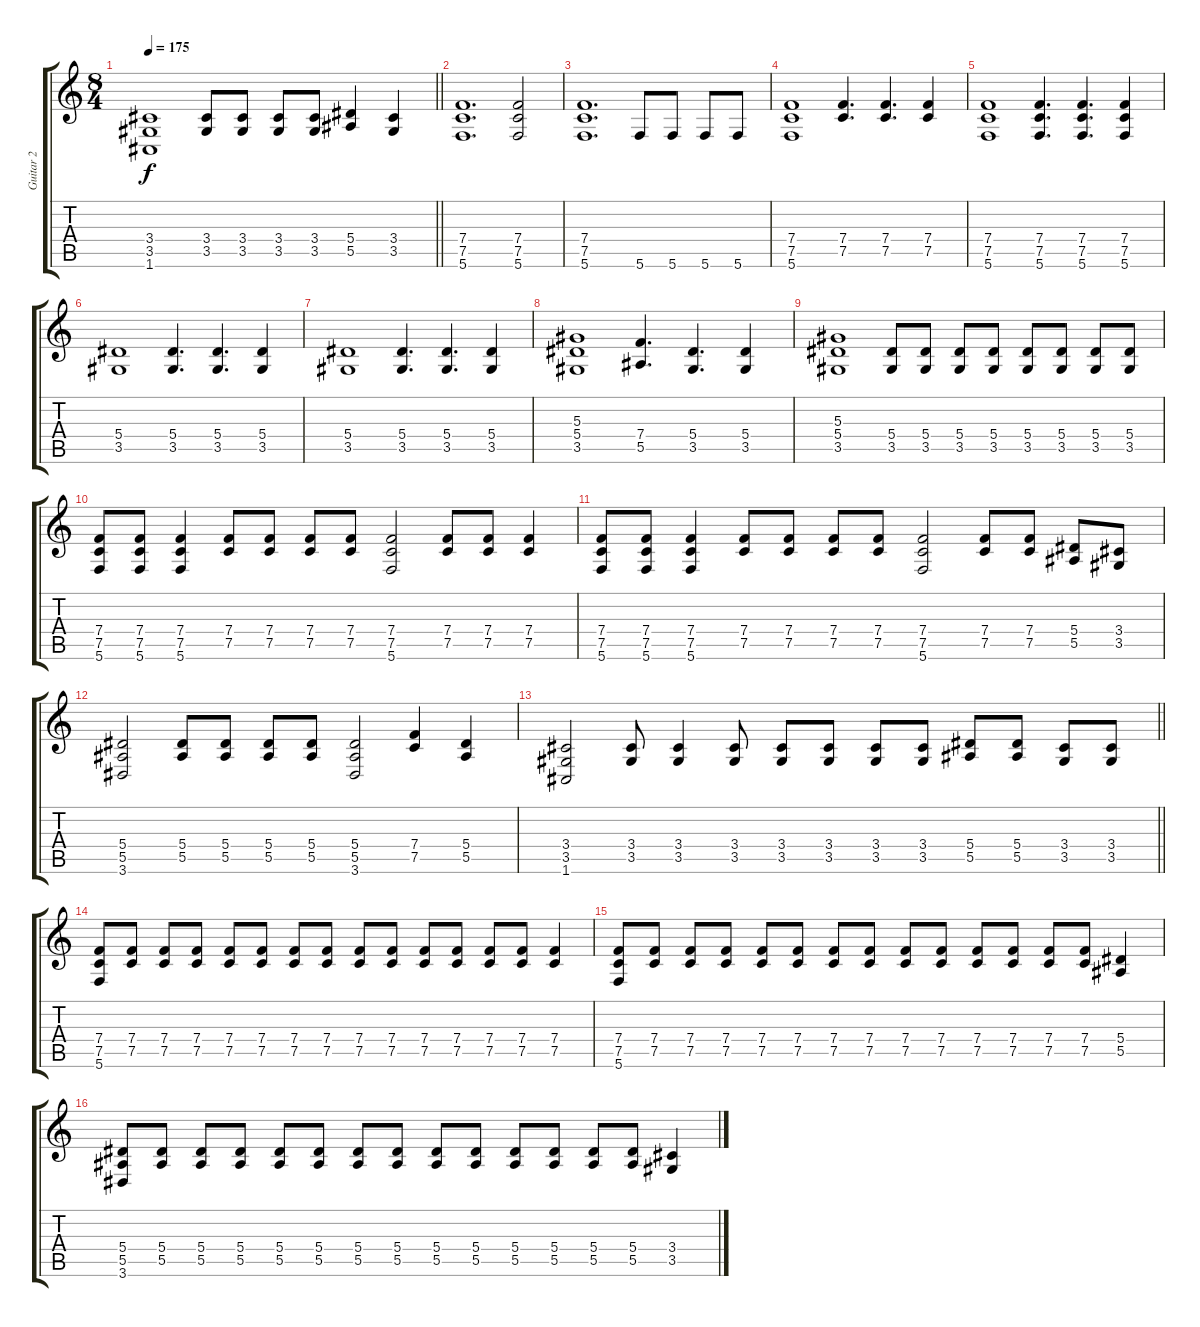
\track ("Guitar 2" "Guitar 2") {instrument distortionguitar}
\staff {score tabs}
\tuning (C4 G3 Eb3 Bb2 F2 C2) {hide}
\ts (8 4)
\tempo 175
\clef g2
\barLineRight lightlight
\ks c
(3.4 3.5 1.6).1{dy f} (3.4 3.5).8 (3.4 3.5).8 (3.4 3.5).8 (3.4 3.5).8 (5.4 5.5).4 (3.4 3.5).4 |
\section ("" "")
(7.4 7.5 5.6).1{d} (7.4 7.5 5.6).2 |
(7.4 7.5 5.6).1{d} 5.6.8 5.6.8 5.6.8 5.6.8 |
(7.4 7.5 5.6).1 (7.4 7.5).4{d} (7.4 7.5).4{d} (7.4 7.5).4 |
(7.4 7.5 5.6).1 (7.4 7.5 5.6).4{d} (7.4 7.5 5.6).4{d} (7.4 7.5 5.6).4 |
(5.4 3.5).1 (5.4 3.5).4{d} (5.4 3.5).4{d} (5.4 3.5).4 |
(5.4 3.5).1 (5.4 3.5).4{d} (5.4 3.5).4{d} (5.4 3.5).4 |
(5.3 5.4 3.5).1 (7.4 5.5).4{d} (5.4 3.5).4{d} (5.4 3.5).4 |
(5.3 5.4 3.5).1 (5.4 3.5).8 (5.4 3.5).8 (5.4 3.5).8 (5.4 3.5).8 (5.4 3.5).8 (5.4 3.5).8 (5.4 3.5).8 (5.4 3.5).8 |
(7.4 7.5 5.6).8 (7.4 7.5 5.6).8 (7.4 7.5 5.6).4 (7.4 7.5).8 (7.4 7.5).8 (7.4 7.5).8 (7.4 7.5).8 (7.4 7.5 5.6).2 (7.4 7.5).8 (7.4 7.5).8 (7.4 7.5).4 |
(7.4 7.5 5.6).8 (7.4 7.5 5.6).8 (7.4 7.5 5.6).4 (7.4 7.5).8 (7.4 7.5).8 (7.4 7.5).8 (7.4 7.5).8 (7.4 7.5 5.6).2 (7.4 7.5).8 (7.4 7.5).8 (5.4 5.5).8 (3.4 3.5).8 |
(5.4 5.5 3.6).2 (5.4 5.5).8 (5.4 5.5).8 (5.4 5.5).8 (5.4 5.5).8 (5.4 5.5 3.6).2 (7.4 7.5).4 (5.4 5.5).4 |
\barLineRight lightlight
(3.4 3.5 1.6).2 (3.4 3.5).8 (3.4 3.5).4 (3.4 3.5).8 (3.4 3.5).8 (3.4 3.5).8 (3.4 3.5).8 (3.4 3.5).8 (5.4 5.5).8 (5.4 5.5).8 (3.4 3.5).8 (3.4 3.5).8 |
\section ("" "")
(7.4 7.5 5.6).8 (7.4 7.5).8 (7.4 7.5).8 (7.4 7.5).8 (7.4 7.5).8 (7.4 7.5).8 (7.4 7.5).8 (7.4 7.5).8 (7.4 7.5).8 (7.4 7.5).8 (7.4 7.5).8 (7.4 7.5).8 (7.4 7.5).8 (7.4 7.5).8 (7.4 7.5).4 |
(7.4 7.5 5.6).8 (7.4 7.5).8 (7.4 7.5).8 (7.4 7.5).8 (7.4 7.5).8 (7.4 7.5).8 (7.4 7.5).8 (7.4 7.5).8 (7.4 7.5).8 (7.4 7.5).8 (7.4 7.5).8 (7.4 7.5).8 (7.4 7.5).8 (7.4 7.5).8 (5.4 5.5).4 |
(5.4 5.5 3.6).8 (5.4 5.5).8 (5.4 5.5).8 (5.4 5.5).8 (5.4 5.5).8 (5.4 5.5).8 (5.4 5.5).8 (5.4 5.5).8 (5.4 5.5).8 (5.4 5.5).8 (5.4 5.5).8 (5.4 5.5).8 (5.4 5.5).8 (5.4 5.5).8 (3.4 3.5).4
